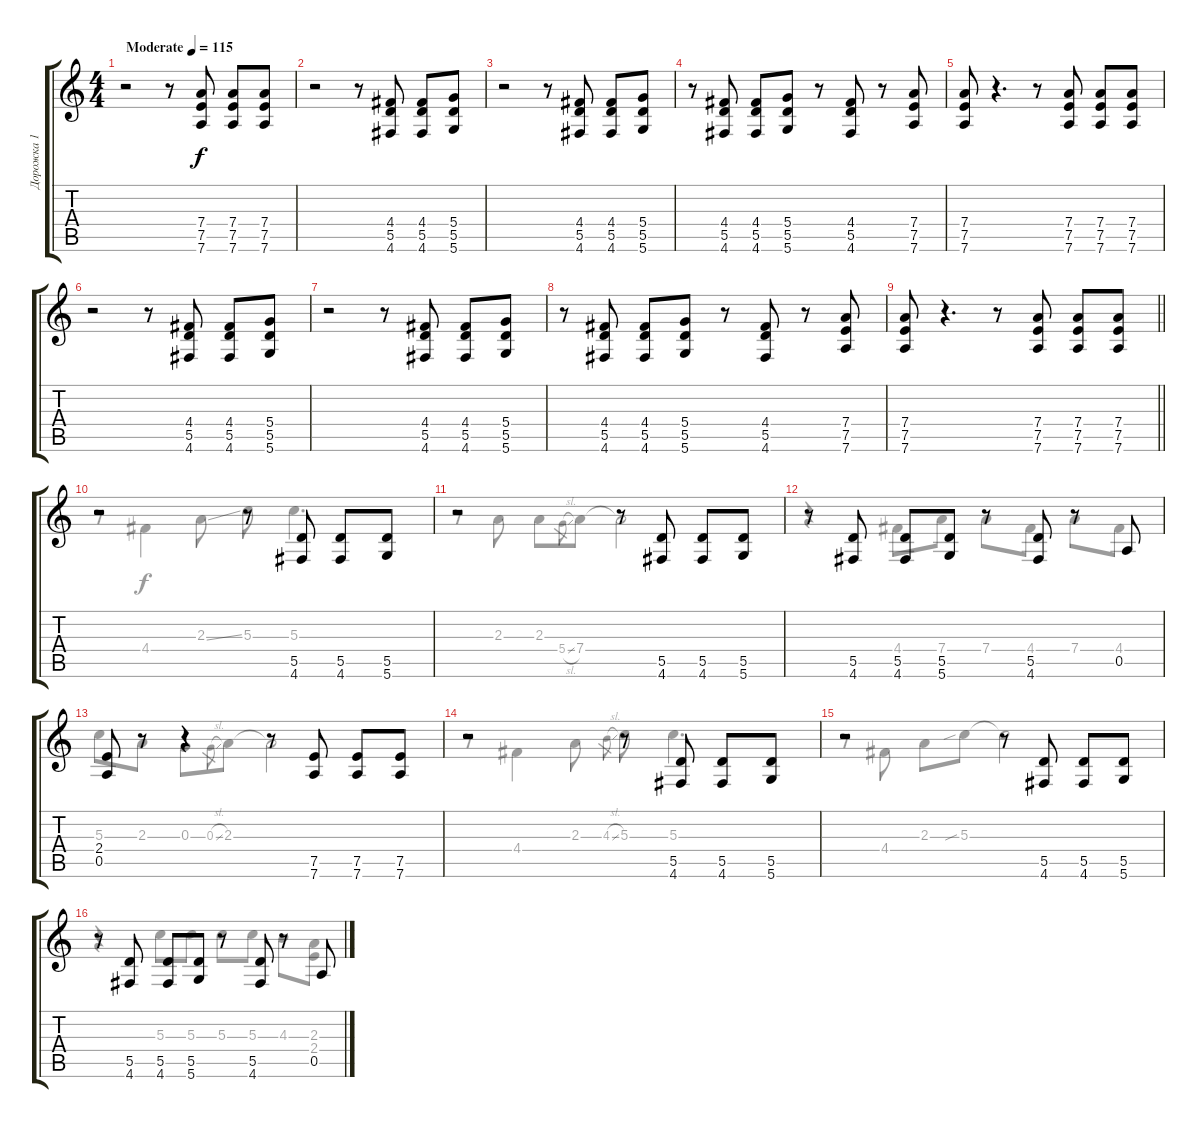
\track ("Дорожка 1" "Дорожка 1") {instrument acousticguitarsteel}
\staff {score tabs}
\tuning (E4 B3 G3 D3 A2 D2) {hide}
\voice
\ts (4 4)
\tempo (115 "Moderate")
\clef g2
\ks c
r.2{dy f instrument acousticguitarsteel} r.8 (7.4 7.5 7.6).8 (7.4 7.5 7.6).8 (7.4 7.5 7.6).8 |
r.2 r.8 (4.4 5.5 4.6).8 (4.4 5.5 4.6).8 (5.4 5.5 5.6).8 |
r.2 r.8 (4.4 5.5 4.6).8 (4.4 5.5 4.6).8 (5.4 5.5 5.6).8 |
r.8 (4.4 5.5 4.6).8 (4.4 5.5 4.6).8 (5.4 5.5 5.6).8 r.8 (4.4 5.5 4.6).8 r.8 (7.4 7.5 7.6).8 |
(7.4 7.5 7.6).8 r.4{d} r.8 (7.4 7.5 7.6).8 (7.4 7.5 7.6).8 (7.4 7.5 7.6).8 |
r.2 r.8 (4.4 5.5 4.6).8 (4.4 5.5 4.6).8 (5.4 5.5 5.6).8 |
r.2 r.8 (4.4 5.5 4.6).8 (4.4 5.5 4.6).8 (5.4 5.5 5.6).8 |
r.8 (4.4 5.5 4.6).8 (4.4 5.5 4.6).8 (5.4 5.5 5.6).8 r.8 (4.4 5.5 4.6).8 r.8 (7.4 7.5 7.6).8 |
\barLineRight lightlight
(7.4 7.5 7.6).8 r.4{d} r.8 (7.4 7.5 7.6).8 (7.4 7.5 7.6).8 (7.4 7.5 7.6).8 |
\section ("" "")
r.2 r.8 (5.5 4.6).8 (5.5 4.6).8 (5.5 5.6).8 |
r.2 r.8 (5.5 4.6).8 (5.5 4.6).8 (5.5 5.6).8 |
r.8 (5.5 4.6).8 (5.5 4.6).8 (5.5 5.6).8 r.8 (5.5 4.6).8 r.8 0.5.8 |
(2.4 0.5).8 r.8 r.4 r.8 (7.5 7.6).8 (7.5 7.6).8 (7.5 7.6).8 |
r.2 r.8 (5.5 4.6).8 (5.5 4.6).8 (5.5 5.6).8 |
r.2 r.8 (5.5 4.6).8 (5.5 4.6).8 (5.5 5.6).8 |
r.8 (5.5 4.6).8 (5.5 4.6).8 (5.5 5.6).8 r.8 (5.5 4.6).8 r.8 0.5.8
\voice
\clef g2
\ottava regular
\simile none
\ks c
|
|
|
|
|
|
|
|
\barLineRight lightlight
|
r.8 4.4.4 2.3{ss}.8 5.3.8 5.3.4{d} |
r.8 2.3.8 2.3.8 5.4{sl}.8{gr} 7.4.8 7.4{t}.2 |
r.4 4.4.8 7.4.8 7.4.8 4.4.8 7.4.8 4.4.8 |
5.3.8 2.3.8 0.3.8 0.3{sl}.8{gr} 2.3.8 2.3{t}.2 |
r.8 4.4.4 2.3.8 4.3{sl}.8{gr} 5.3.8 5.3.4{d} |
r.8 4.4.8 2.3.8 5.3{sib}.8 5.3{t}.2 |
r.4 5.3.8 5.3.8 5.3.8 5.3.8 4.3.8 (2.3 2.4).8
